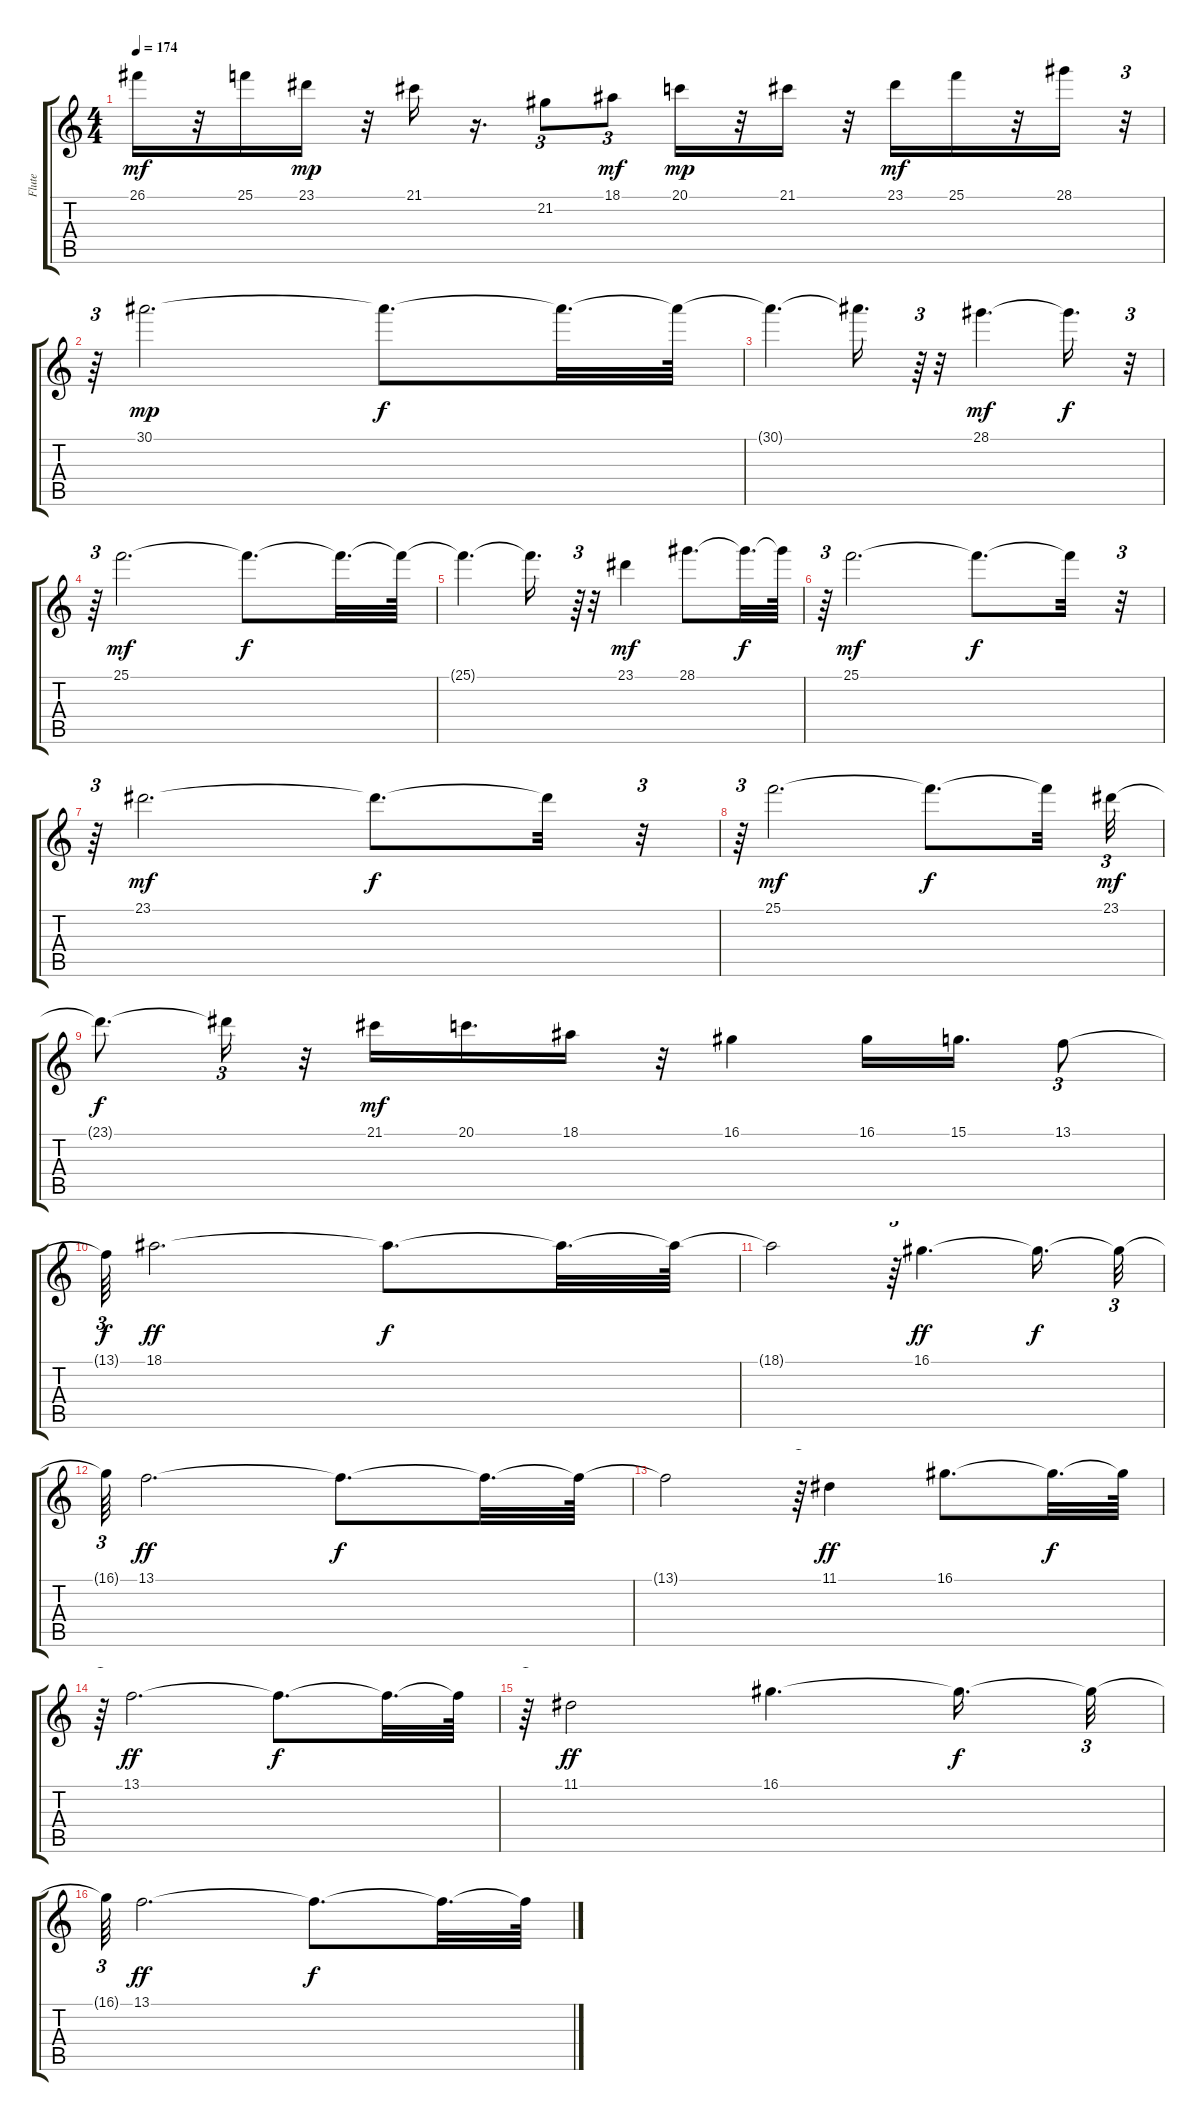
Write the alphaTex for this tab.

\track ("Flute" "Flute") {instrument panflute}
\staff {score tabs}
\tuning (E4 B3 G3 D3 A2 E2) {hide}
\ts (4 4)
\tempo 174
\clef g2
\ks c
26.1.16{dy mf} r.32 25.1.16 23.1.16{dy mp} r.32 21.1.16 r.16{d} 21.2.8{tu (3 2)} 18.1.8{tu (3 2) dy mf} 20.1.16{dy mp} r.32 21.1.16 r.32 23.1.16{dy mf} 25.1.16 r.32 28.1.16 r.32{tu (3 2)} |
r.64{tu (3 2)} 30.1.2{d dy mp} 30.1{t}.8{d dy f} 30.1{t}.32{d} 30.1{t}.64 |
30.1{t}.4{d} 30.1{t}.16{d} r.64{tu (3 2)} r.32 28.1.4{d dy mf} 28.1{t}.16{d dy f} r.32{tu (3 2)} |
r.64{tu (3 2)} 25.1.2{d dy mf} 25.1{t}.8{d dy f} 25.1{t}.32{d} 25.1{t}.64 |
25.1{t}.4{d} 25.1{t}.16{d} r.64{tu (3 2)} r.32 23.1.4{dy mf} 28.1.8{d} 28.1{t}.32{d dy f} 28.1{t}.64 |
r.64{tu (3 2)} 25.1.2{d dy mf} 25.1{t}.8{d dy f} 25.1{t}.32 r.32{tu (3 2)} |
r.64{tu (3 2)} 23.1.2{d dy mf} 23.1{t}.8{d dy f} 23.1{t}.32 r.32{tu (3 2)} |
r.64{tu (3 2)} 25.1.2{d dy mf} 25.1{t}.8{d dy f} 25.1{t}.32 23.1.32{tu (3 2) dy mf} |
23.1{t}.8{d dy f} 23.1{t}.16{tu (3 2)} r.32 21.1.16{dy mf} 20.1.16{d} 18.1.16 r.32 16.1.4 16.1.16 15.1.16{d} 13.1.8{tu (3 2)} |
13.1{t}.64{tu (3 2) dy f} 18.1.2{d dy ff} 18.1{t}.8{d dy f} 18.1{t}.32{d} 18.1{t}.64 |
18.1{t}.2 r.64{tu (3 2)} 16.1.4{d dy ff} 16.1{t}.16{d dy f} 16.1{t}.32{tu (3 2)} |
16.1{t}.64{tu (3 2)} 13.1.2{d dy ff} 13.1{t}.8{d dy f} 13.1{t}.32{d} 13.1{t}.64 |
13.1{t}.2 r.64{tu (3 2)} 11.1.4{dy ff} 16.1.8{d} 16.1{t}.32{d dy f} 16.1{t}.64 |
r.64{tu (3 2)} 13.1.2{d dy ff} 13.1{t}.8{d dy f} 13.1{t}.32{d} 13.1{t}.64 |
r.64{tu (3 2)} 11.1.2{dy ff} 16.1.4{d} 16.1{t}.16{d dy f} 16.1{t}.32{tu (3 2)} |
16.1{t}.64{tu (3 2)} 13.1.2{d dy ff} 13.1{t}.8{d dy f} 13.1{t}.32{d} 13.1{t}.64
